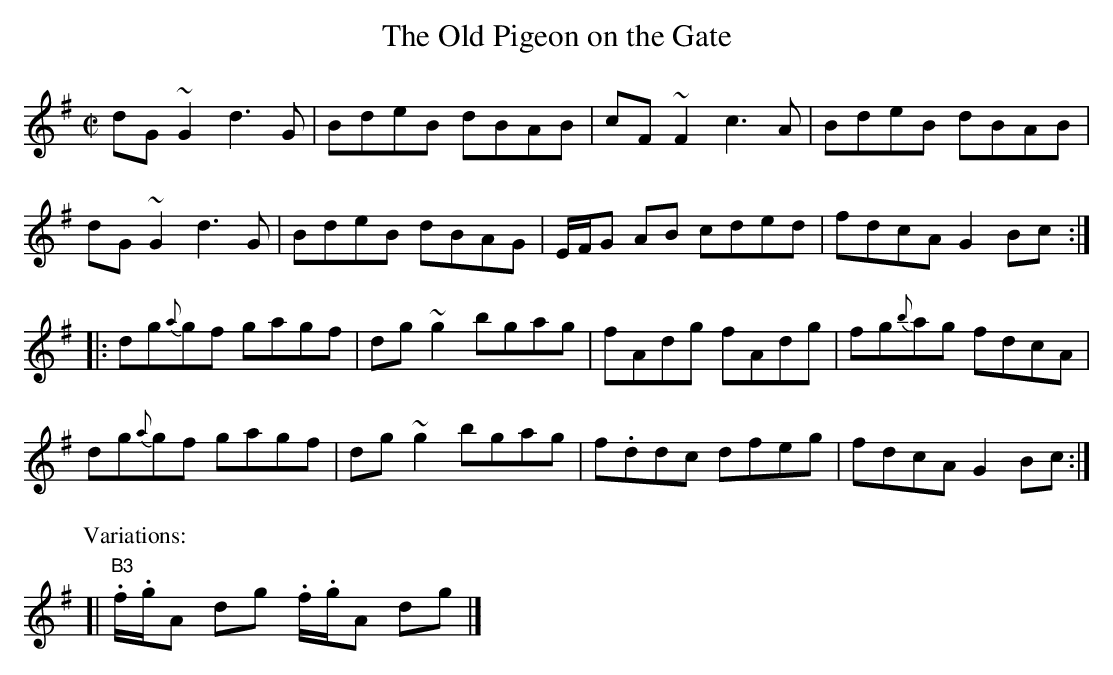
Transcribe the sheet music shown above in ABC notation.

X:1
T: The Old Pigeon on the Gate
M: C|
L: 1/8
K: G
dG~G2 d3G|BdeB dBAB|cF~F2 c3A|BdeB dBAB|
dG~G2 d3G|BdeB dBAG|E/F/G AB cded|fdcA G2Bc:|
|:dg{a}gf gagf|dg~g2 bgag|fAdg fAdg|fg{b}ag fdcA|
dg{a}gf gagf|dg~g2 bgag|f.ddc dfeg|fdcA G2Bc:|
P:Variations:
[|"B3".f/.g/A dg .f/.g/A dg|]
